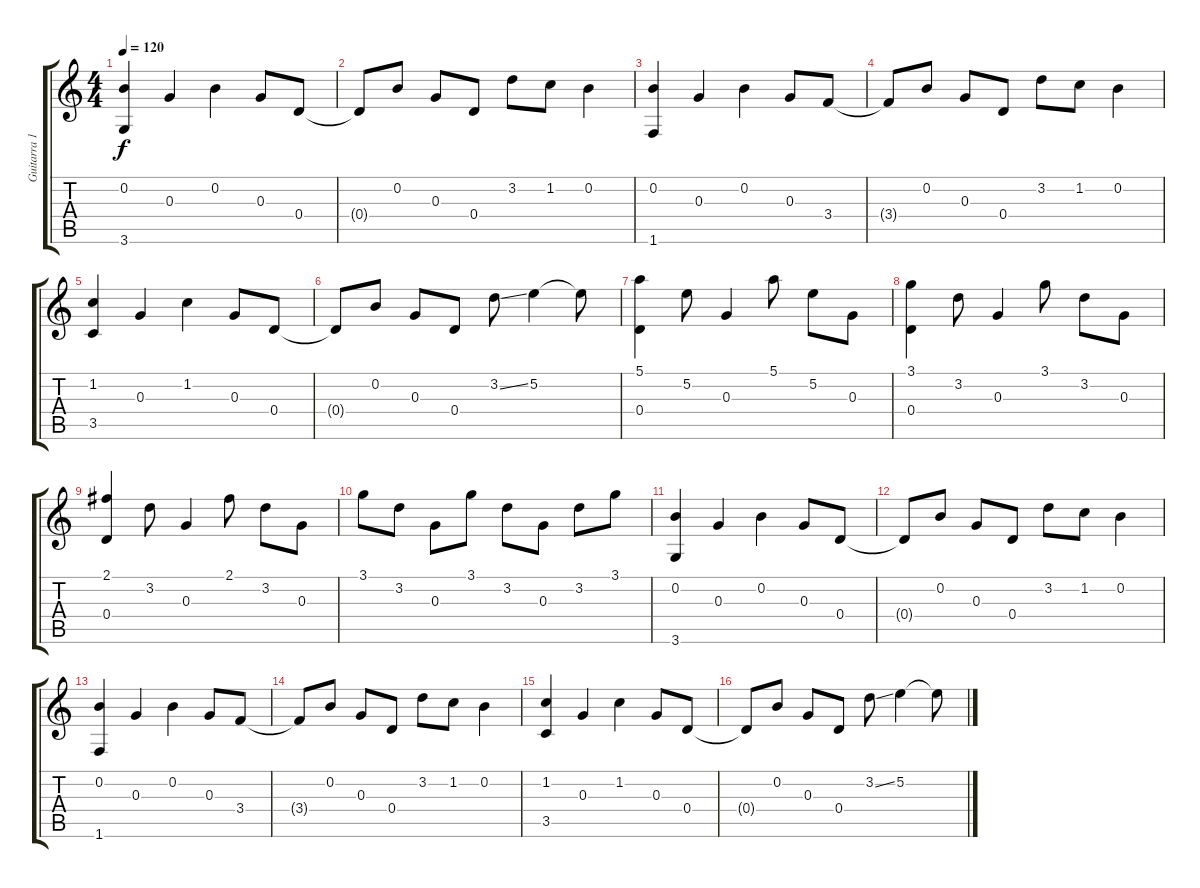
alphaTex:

\track ("Guitarra 1" "Guitarra 1") {instrument acousticguitarsteel}
\staff {score tabs}
\tuning (E4 B3 G3 D3 A2 E2) {hide}
\ts (4 4)
\tempo 120
\clef g2
\ks c
(0.2 3.6).4{dy f} 0.3.4 0.2.4 0.3.8 0.4.8 |
0.4{t}.8 0.2.8 0.3.8 0.4.8 3.2.8 1.2.8 0.2.4 |
(0.2 1.6).4 0.3.4 0.2.4 0.3.8 3.4.8 |
3.4{t}.8 0.2.8 0.3.8 0.4.8 3.2.8 1.2.8 0.2.4 |
(1.2 3.5).4 0.3.4 1.2.4 0.3.8 0.4.8 |
0.4{t}.8 0.2.8 0.3.8 0.4.8 3.2{ss}.8 5.2.4 5.2{t}.8 |
(5.1 0.4).4 5.2.8 0.3.4 5.1.8 5.2.8 0.3.8 |
(3.1 0.4).4 3.2.8 0.3.4 3.1.8 3.2.8 0.3.8 |
(2.1 0.4).4 3.2.8 0.3.4 2.1.8 3.2.8 0.3.8 |
3.1.8 3.2.8 0.3.8 3.1.8 3.2.8 0.3.8 3.2.8 3.1.8 |
(0.2 3.6).4 0.3.4 0.2.4 0.3.8 0.4.8 |
0.4{t}.8 0.2.8 0.3.8 0.4.8 3.2.8 1.2.8 0.2.4 |
(0.2 1.6).4 0.3.4 0.2.4 0.3.8 3.4.8 |
3.4{t}.8 0.2.8 0.3.8 0.4.8 3.2.8 1.2.8 0.2.4 |
(1.2 3.5).4 0.3.4 1.2.4 0.3.8 0.4.8 |
0.4{t}.8 0.2.8 0.3.8 0.4.8 3.2{ss}.8 5.2.4 5.2{t}.8
